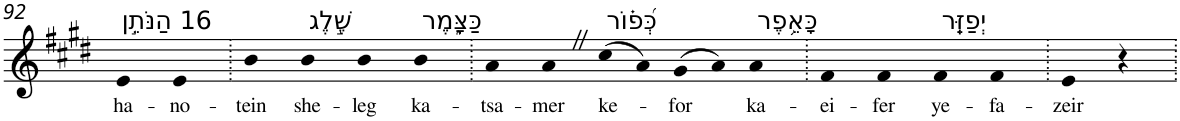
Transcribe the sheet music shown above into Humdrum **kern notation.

**kern	**text
*part1	*part1
*staff1	*staff1
*I"Piano	*
*I'Pno	*
!!LO:PB:g=z
*clefG2	*
*k[f#c#g#d#]	*
*E:	*
=92	=92
!LO:TX:a:t=16 הַנֹּתֵ֣ן	!
!	!LO:LY:b
4e	ha-
!	!LO:LY:b
4e	-no-
=93.	=93.
!	!LO:LY:b
4b	-tein
!LO:TX:a:t=שֶׁ֣לֶג	!
!	!LO:LY:b
4b	she-
!	!LO:LY:b
4b	-leg
!LO:TX:a:t=כַּצָּ֑מֶר	!
!	!LO:LY:b
4b	ka-
=94.	=94.
!	!LO:LY:b
4a	-tsa-
!	!LO:LY:b
4aZ	-mer
!LO:TX:a:t=כְּ֝פ֗וֹר	!
!	!LO:LY:b
(>8cc#	ke-
8a)	.
!	!LO:LY:b
(>8g#	-for
8a)	.
!LO:TX:a:t=כָּאֵ֥פֶר	!
!	!LO:LY:b
4a	ka-
=95.	=95.
!	!LO:LY:b
4f#	-ei-
!	!LO:LY:b
4f#	-fer
!LO:TX:a:t=יְפַזֵּֽר	!
!	!LO:LY:b
4f#	ye-
!	!LO:LY:b
4f#	-fa-
=96.	=96.
!	!LO:LY:b
4e	-zeir
4r	.
=.	=.
*-	*-
